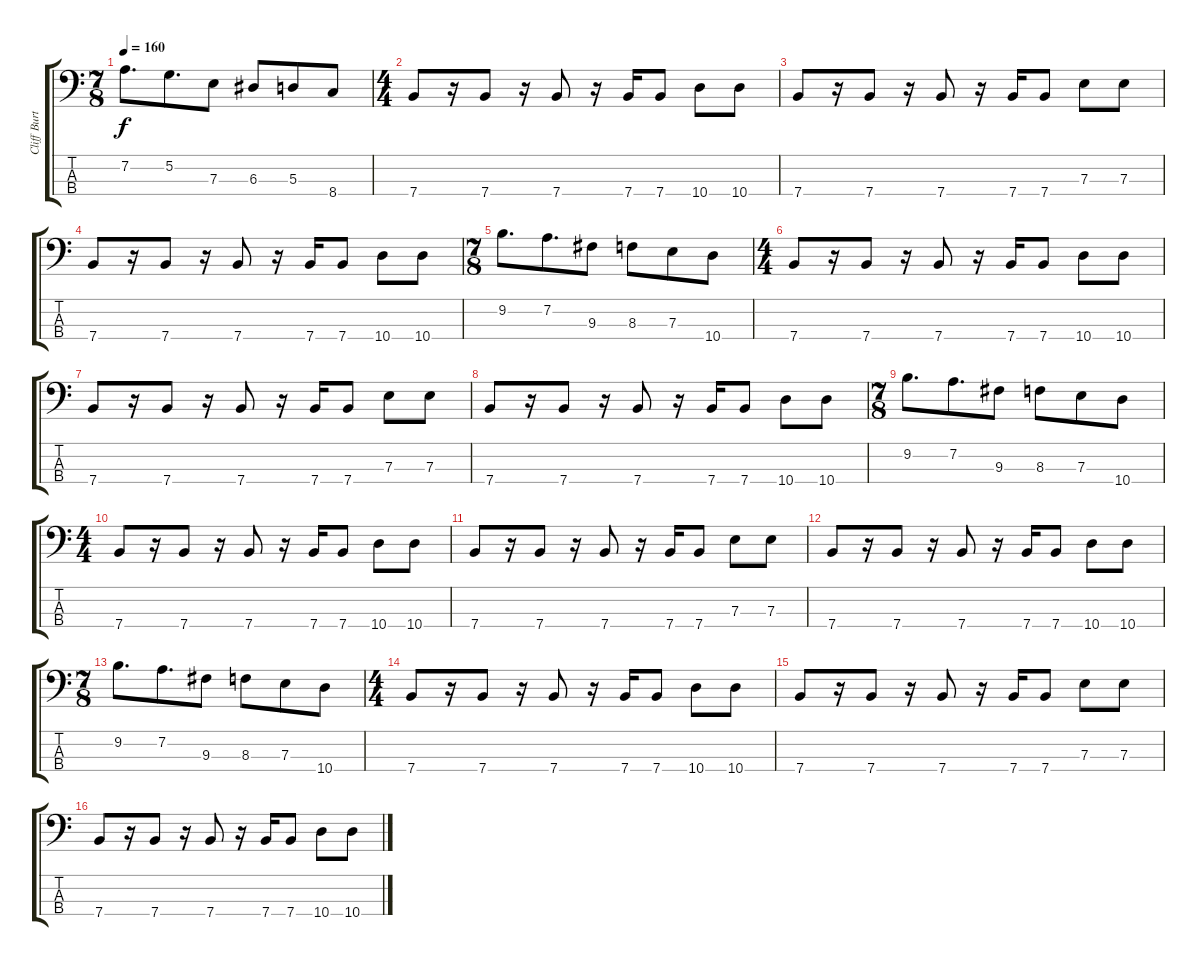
\track ("Cliff Burton" "Cliff Burt") {instrument electricbassfinger}
\staff {score tabs}
\tuning (G2 D2 A1 E1) {hide}
\ts (7 8)
\tempo 160
\clef f4
\ks c
7.2.8{d dy f} 5.2.8{d} 7.3.8 6.3.8 5.3.8 8.4.8 |
\ts (4 4)
7.4.8 r.16 7.4.8 r.16 7.4.8 r.16 7.4.16 7.4.8 10.4.8 10.4.8 |
7.4.8 r.16 7.4.8 r.16 7.4.8 r.16 7.4.16 7.4.8 7.3.8 7.3.8 |
7.4.8 r.16 7.4.8 r.16 7.4.8 r.16 7.4.16 7.4.8 10.4.8 10.4.8 |
\ts (7 8)
9.2.8{d} 7.2.8{d} 9.3.8 8.3.8 7.3.8 10.4.8 |
\ts (4 4)
7.4.8 r.16 7.4.8 r.16 7.4.8 r.16 7.4.16 7.4.8 10.4.8 10.4.8 |
7.4.8 r.16 7.4.8 r.16 7.4.8 r.16 7.4.16 7.4.8 7.3.8 7.3.8 |
7.4.8 r.16 7.4.8 r.16 7.4.8 r.16 7.4.16 7.4.8 10.4.8 10.4.8 |
\ts (7 8)
9.2.8{d} 7.2.8{d} 9.3.8 8.3.8 7.3.8 10.4.8 |
\ts (4 4)
7.4.8 r.16 7.4.8 r.16 7.4.8 r.16 7.4.16 7.4.8 10.4.8 10.4.8 |
7.4.8 r.16 7.4.8 r.16 7.4.8 r.16 7.4.16 7.4.8 7.3.8 7.3.8 |
7.4.8 r.16 7.4.8 r.16 7.4.8 r.16 7.4.16 7.4.8 10.4.8 10.4.8 |
\ts (7 8)
9.2.8{d} 7.2.8{d} 9.3.8 8.3.8 7.3.8 10.4.8 |
\ts (4 4)
7.4.8 r.16 7.4.8 r.16 7.4.8 r.16 7.4.16 7.4.8 10.4.8 10.4.8 |
7.4.8 r.16 7.4.8 r.16 7.4.8 r.16 7.4.16 7.4.8 7.3.8 7.3.8 |
7.4.8 r.16 7.4.8 r.16 7.4.8 r.16 7.4.16 7.4.8 10.4.8 10.4.8
